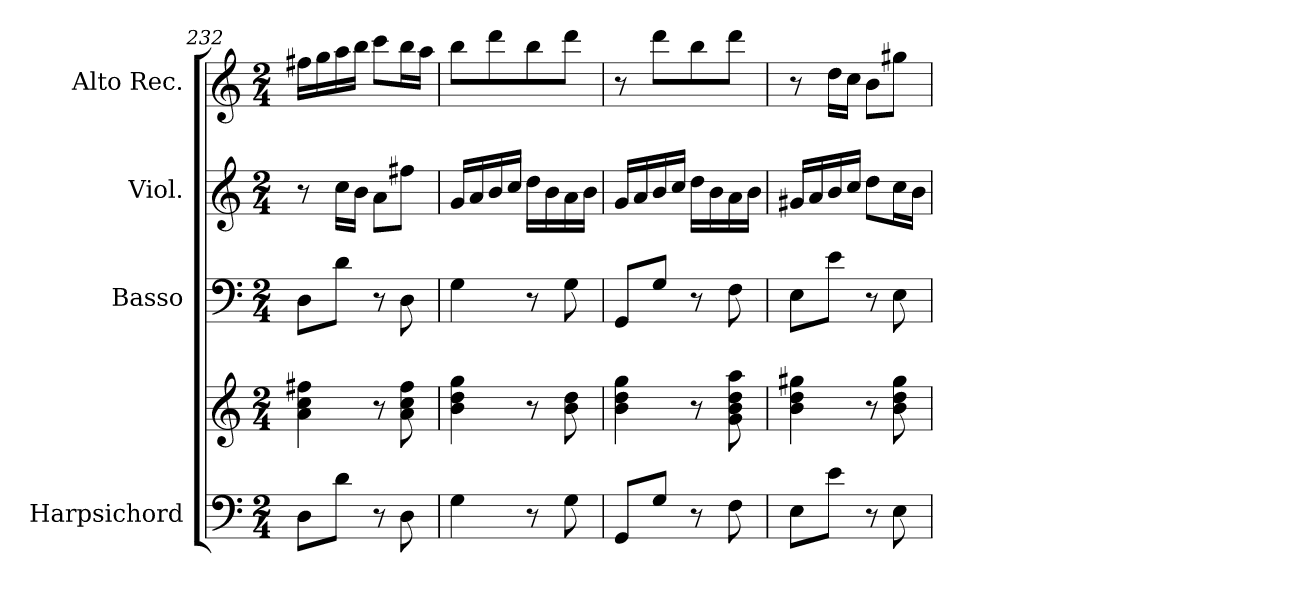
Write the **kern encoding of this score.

**kern	**kern	**kern	**kern	**kern
*part4	*part4	*part3	*part2	*part1
*staff5	*staff4	*staff3	*staff2	*staff1
*I"Harpsichord	*	*I"Basso	*I"Viol.	*I"Alto Rec.
*I'Hch.	*	*I'Bass.	*	*I'A.
*clefF4	*clefG2	*clefF4	*clefG2	*clefG2
*k[]	*k[]	*k[]	*k[]	*k[]
*M2/4	*M2/4	*M2/4	*M2/4	*M2/4
=232	=232	=232	=232	=232
8D\L	4a\ 4cc\ 4ff#X\	8D\L	8r	16ff#X\LL
.	.	.	.	16gg\
8d\J	.	8d\J	16cc\LL	16aa\
.	.	.	16b\JJ	16bb\JJ
8r	8r	8r	8a\L	8ccc\L
8D\	8a\ 8cc\ 8ff#\	8D\	8ff#X\J	16bb\L
.	.	.	.	16aa\JJ
=233	=233	=233	=233	=233
4G\	4b\ 4dd\ 4gg\	4G\	16g/LL	8bb\L
.	.	.	16a/	.
.	.	.	16b/	8ddd\
.	.	.	16cc/JJ	.
8r	8r	8r	16dd\LL	8bb\
.	.	.	16b\	.
8G\	8b\ 8dd\	8G\	16a\	8ddd\J
.	.	.	16b\JJ	.
=234	=234	=234	=234	=234
8GG/L	4b\ 4dd\ 4gg\	8GG/L	16g/LL	8r
.	.	.	16a/	.
8G/J	.	8G/J	16b/	8ddd\L
.	.	.	16cc/JJ	.
8r	8r	8r	16dd\LL	8bb\
.	.	.	16b\	.
8F\	8g\ 8b\ 8dd\ 8aa\	8F\	16a\	8ddd\J
.	.	.	16b\JJ	.
=235	=235	=235	=235	=235
8E\L	4b\ 4dd\ 4gg#X\	8E\L	16g#X/LL	8r
.	.	.	16a/	.
8e\J	.	8e\J	16b/	16dd\LL
.	.	.	16cc/JJ	16cc\JJ
8r	8r	8r	8dd\L	8b\L
8E\	8b\ 8dd\ 8gg#\	8E\	16cc\L	8gg#X\J
.	.	.	16b\JJ	.
=	=	=	=	=
*-	*-	*-	*-	*-
